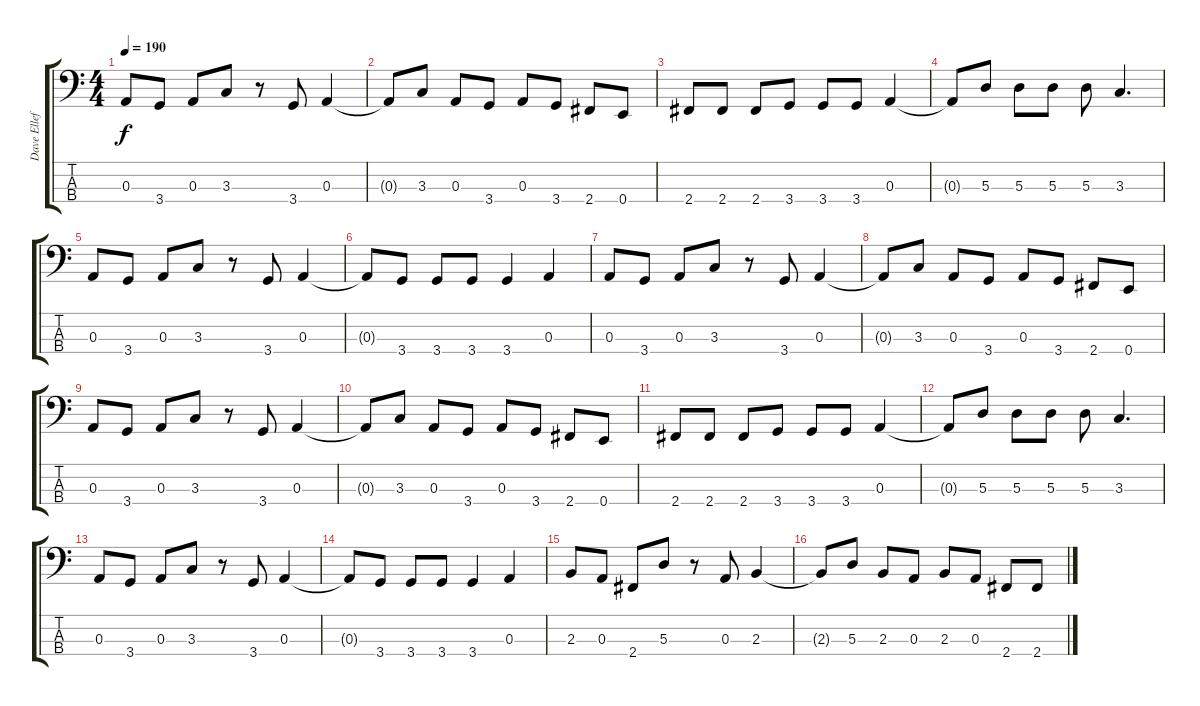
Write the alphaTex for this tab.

\track ("Dave Ellefson" "Dave Ellef") {instrument electricbasspick}
\staff {score tabs}
\tuning (G2 D2 A1 E1) {hide}
\ts (4 4)
\tempo 190
\clef f4
\ks c
0.3.8{dy f} 3.4.8 0.3.8 3.3.8 r.8 3.4.8 0.3.4 |
0.3{t}.8 3.3.8 0.3.8 3.4.8 0.3.8 3.4.8 2.4.8 0.4.8 |
2.4.8 2.4.8 2.4.8 3.4.8 3.4.8 3.4.8 0.3.4 |
0.3{t}.8 5.3.8 5.3.8 5.3.8 5.3.8 3.3.4{d} |
0.3.8 3.4.8 0.3.8 3.3.8 r.8 3.4.8 0.3.4 |
0.3{t}.8 3.4.8 3.4.8 3.4.8 3.4.4 0.3.4 |
0.3.8 3.4.8 0.3.8 3.3.8 r.8 3.4.8 0.3.4 |
0.3{t}.8 3.3.8 0.3.8 3.4.8 0.3.8 3.4.8 2.4.8 0.4.8 |
0.3.8 3.4.8 0.3.8 3.3.8 r.8 3.4.8 0.3.4 |
0.3{t}.8 3.3.8 0.3.8 3.4.8 0.3.8 3.4.8 2.4.8 0.4.8 |
2.4.8 2.4.8 2.4.8 3.4.8 3.4.8 3.4.8 0.3.4 |
0.3{t}.8 5.3.8 5.3.8 5.3.8 5.3.8 3.3.4{d} |
0.3.8 3.4.8 0.3.8 3.3.8 r.8 3.4.8 0.3.4 |
0.3{t}.8 3.4.8 3.4.8 3.4.8 3.4.4 0.3.4 |
2.3.8 0.3.8 2.4.8 5.3.8 r.8 0.3.8 2.3.4 |
2.3{t}.8 5.3.8 2.3.8 0.3.8 2.3.8 0.3.8 2.4.8 2.4.8
